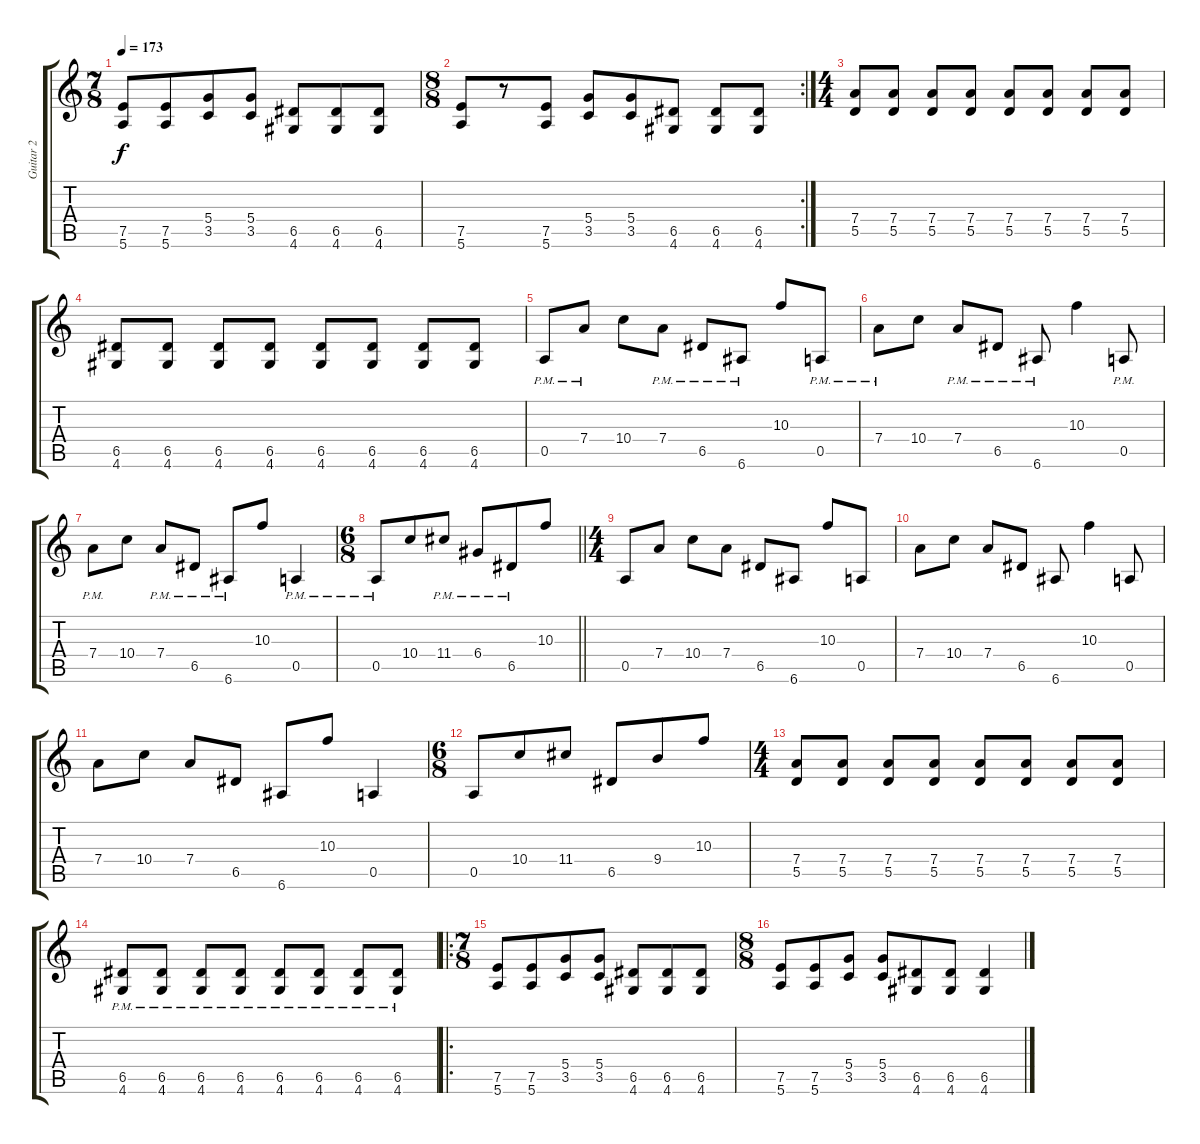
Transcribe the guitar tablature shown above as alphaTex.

\track ("Guitar 2" "Guitar 2") {instrument distortionguitar}
\staff {score tabs}
\tuning (E4 B3 G3 D3 A2 E2) {hide}
\ts (7 8)
\tempo 173
\clef g2
\ks c
(7.5 5.6).8{dy f} (7.5 5.6).8 (5.4 3.5).8 (5.4 3.5).8 (6.5 4.6).8 (6.5 4.6).8 (6.5 4.6).8 |
\rc 2
\ts (8 8)
(7.5 5.6).8 r.8 (7.5 5.6).8 (5.4 3.5).8 (5.4 3.5).8 (6.5 4.6).8 (6.5 4.6).8 (6.5 4.6).8 |
\ts (4 4)
(7.4 5.5).8 (7.4 5.5).8 (7.4 5.5).8 (7.4 5.5).8 (7.4 5.5).8 (7.4 5.5).8 (7.4 5.5).8 (7.4 5.5).8 |
(6.5 4.6).8 (6.5 4.6).8 (6.5 4.6).8 (6.5 4.6).8 (6.5 4.6).8 (6.5 4.6).8 (6.5 4.6).8 (6.5 4.6).8 |
0.5{pm}.8 7.4{pm}.8 10.4.8 7.4{pm}.8 6.5{pm}.8 6.6{pm}.8 10.3.8 0.5{pm}.8 |
7.4{pm}.8 10.4.8 7.4{pm}.8 6.5{pm}.8 6.6{pm}.8 10.3.4 0.5{pm}.8 |
7.4{pm}.8 10.4.8 7.4{pm}.8 6.5{pm}.8 6.6{pm}.8 10.3.8 0.5{pm}.4 |
\ts (6 8)
\barLineRight lightlight
0.5{pm}.8 10.4.8 11.4{pm}.8 6.4{pm}.8 6.5{pm}.8 10.3.8 |
\ts (4 4)
0.5.8 7.4.8 10.4.8 7.4.8 6.5.8 6.6.8 10.3.8 0.5.8 |
7.4.8 10.4.8 7.4.8 6.5.8 6.6.8 10.3.4 0.5.8 |
7.4.8 10.4.8 7.4.8 6.5.8 6.6.8 10.3.8 0.5.4 |
\ts (6 8)
0.5.8 10.4.8 11.4.8 6.5.8 9.4.8 10.3.8 |
\ts (4 4)
(7.4 5.5).8 (7.4 5.5).8 (7.4 5.5).8 (7.4 5.5).8 (7.4 5.5).8 (7.4 5.5).8 (7.4 5.5).8 (7.4 5.5).8 |
(6.5{pm} 4.6{pm}).8 (6.5{pm} 4.6{pm}).8 (6.5{pm} 4.6{pm}).8 (6.5{pm} 4.6{pm}).8 (6.5{pm} 4.6{pm}).8 (6.5{pm} 4.6{pm}).8 (6.5{pm} 4.6{pm}).8 (6.5{pm} 4.6{pm}).8 |
\ro
\ts (7 8)
(7.5 5.6).8 (7.5 5.6).8 (5.4 3.5).8 (5.4 3.5).8 (6.5 4.6).8 (6.5 4.6).8 (6.5 4.6).8 |
\ts (8 8)
(7.5 5.6).8 (7.5 5.6).8 (5.4 3.5).8 (5.4 3.5).8 (6.5 4.6).8 (6.5 4.6).8 (6.5 4.6).4
